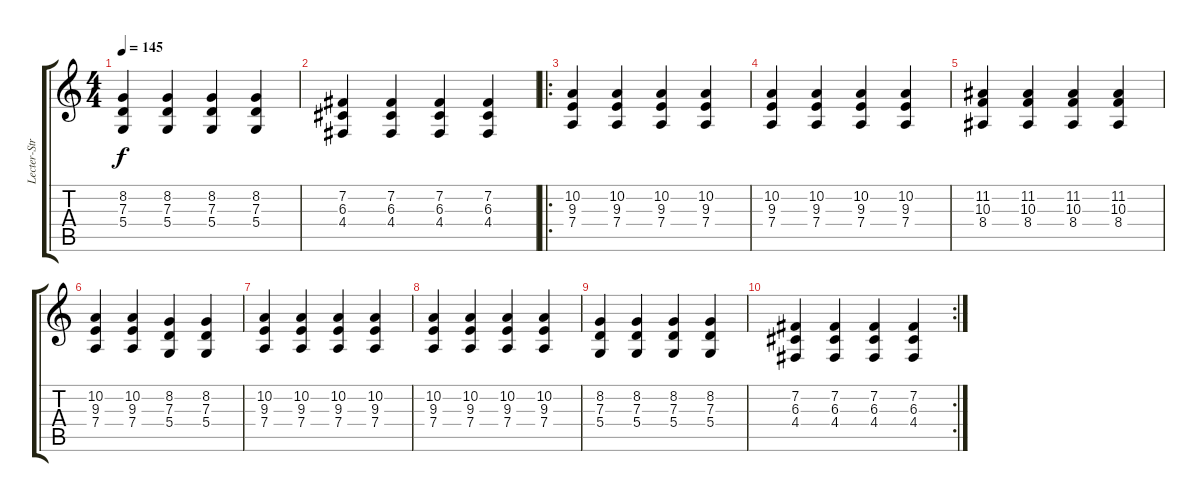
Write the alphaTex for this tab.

\track ("Lecter-Strings" "Lecter-Str") {instrument stringensemble1}
\staff {score tabs}
\tuning (E4 B3 G3 D3 A2 E2) {hide}
\ts (4 4)
\tempo 145
\clef g2
\ks c
(8.2 7.3 5.4).4{dy f} (8.2 7.3 5.4).4 (8.2 7.3 5.4).4 (8.2 7.3 5.4).4 |
(7.2 6.3 4.4).4 (7.2 6.3 4.4).4 (7.2 6.3 4.4).4 (7.2 6.3 4.4).4 |
\ro
(10.2 9.3 7.4).4 (10.2 9.3 7.4).4 (10.2 9.3 7.4).4 (10.2 9.3 7.4).4 |
(10.2 9.3 7.4).4 (10.2 9.3 7.4).4 (10.2 9.3 7.4).4 (10.2 9.3 7.4).4 |
(11.2 10.3 8.4).4 (11.2 10.3 8.4).4 (11.2 10.3 8.4).4 (11.2 10.3 8.4).4 |
(10.2 9.3 7.4).4 (10.2 9.3 7.4).4 (8.2 7.3 5.4).4 (8.2 7.3 5.4).4 |
(10.2 9.3 7.4).4 (10.2 9.3 7.4).4 (10.2 9.3 7.4).4 (10.2 9.3 7.4).4 |
(10.2 9.3 7.4).4 (10.2 9.3 7.4).4 (10.2 9.3 7.4).4 (10.2 9.3 7.4).4 |
(8.2 7.3 5.4).4 (8.2 7.3 5.4).4 (8.2 7.3 5.4).4 (8.2 7.3 5.4).4 |
\rc 2
(7.2 6.3 4.4).4 (7.2 6.3 4.4).4 (7.2 6.3 4.4).4 (7.2 6.3 4.4).4
